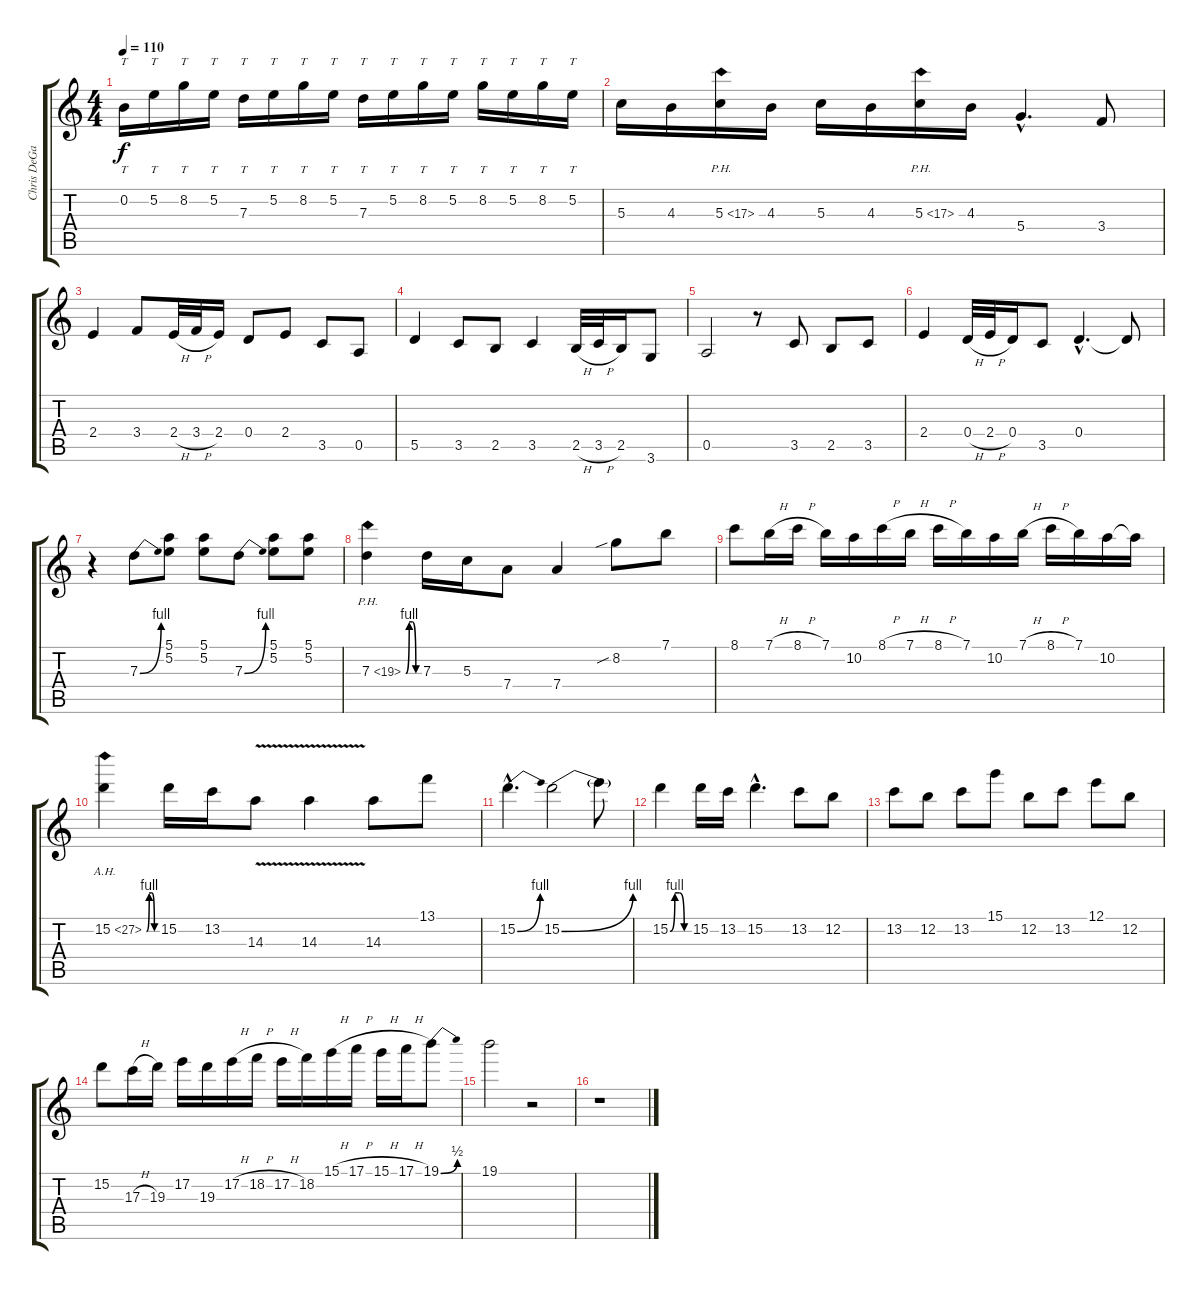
\track ("Chris DeGarmo" "Chris DeGa") {instrument distortionguitar}
\staff {score tabs}
\tuning (E4 B3 G3 D3 A2 E2) {hide}
\ts (4 4)
\tempo 110
\clef g2
\ks c
0.2.16{tt dy f} 5.2.16{tt} 8.2.16{tt} 5.2.16{tt} 7.3.16{tt} 5.2.16{tt} 8.2.16{tt} 5.2.16{tt} 7.3.16{tt} 5.2.16{tt} 8.2.16{tt} 5.2.16{tt} 8.2.16{tt} 5.2.16{tt} 8.2.16{tt} 5.2.16{tt} |
5.3.16{instrument distortionguitar} 4.3.16 5.3{ph 12}.16 4.3.16 5.3.16 4.3.16 5.3{ph 12}.16 4.3.16 5.4{hac}.4{d} 3.4.8 |
2.4.4 3.4.8 2.4{h}.32 3.4{h}.32 2.4.16 0.4.8 2.4.8 3.5.8 0.5.8 |
5.5.4 3.5.8 2.5.8 3.5.4 2.5{h}.32 3.5{h}.32 2.5.16 3.6.8 |
0.5.2 r.8 3.5.8 2.5.8 3.5.8 |
2.4.4 0.4{h}.32 2.4{h}.32 0.4.16 3.5.8 0.4{hac}.4{d} 0.4{t}.8 |
r.4 7.3{be (bend 0 0 60 4)}.8{instrument distortionguitar} (5.1 5.2).8 (5.1 5.2).8 7.3{be (bend 0 0 60 4)}.8 (5.1 5.2).8 (5.1 5.2).8 |
7.3{be (custom 0 0 15 4 30 4 45 0 60 0) ph 12}.4{instrument distortionguitar} 7.3.16 5.3.16 7.4.8 7.4.4 8.2{sib}.8 7.1.8 |
8.1.8{instrument distortionguitar} 7.1{h}.16 8.1{h}.16 7.1.16 10.2.16 8.1{h}.16 7.1{h}.16 8.1{h}.16 7.1.16 10.2.16 7.1{h}.16 8.1{h}.16 7.1.16 10.2.16 10.2{t}.16 |
15.2{be (custom 0 0 15 4 30 4 45 0 60 0) ah 12}.4{instrument distortionguitar} 15.2.16 13.2.16 14.3{v}.8 14.3{v}.4 14.3.8 13.1.8 |
15.2{be (bend 0 0 60 4) hac}.4{d instrument distortionguitar} 15.2{be (bend 0 0 60 4)}.2 15.2{t}.8 |
15.2{be (custom 0 0 15 4 30 4 45 0 60 0)}.4{instrument distortionguitar} 15.2.16 13.2.16 15.2{hac}.4{d} 13.2.8 12.2.8 |
13.2.8{instrument distortionguitar} 12.2.8 13.2.8 15.1.8 12.2.8 13.2.8 12.1.8 12.2.8 |
15.2.8{instrument distortionguitar} 17.3{h}.16 19.3.16 17.2.16 19.3.16 17.2{h}.16 18.2{h}.16 17.2{h}.16 18.2.16 15.1{h}.16 17.1{h}.16 15.1{h}.16 17.1{h}.16 19.1{be (bend 0 0 60 2)}.8 |
19.1.2{instrument distortionguitar} r.2 |
r.1
